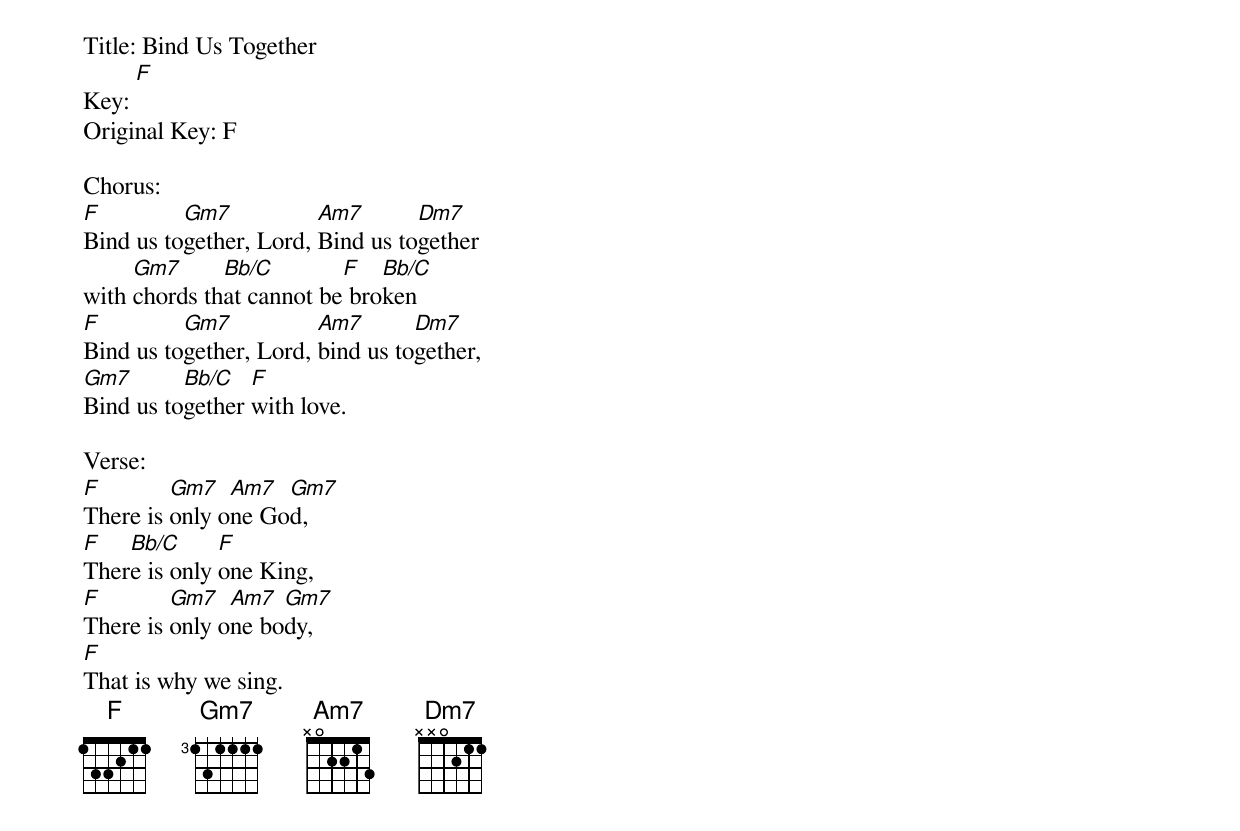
Title: Bind Us Together
Key: [F]
Original Key: F

Chorus:
[F]Bind us to[Gm7]gether, Lord, [Am7]Bind us to[Dm7]gether
with [Gm7]chords th[Bb/C]at cannot be[F] bro[Bb/C]ken
[F]Bind us to[Gm7]gether, Lord, [Am7]bind us to[Dm7]gether,
[Gm7]Bind us to[Bb/C]gether [F]with love.

Verse:
[F]There is [Gm7]only o[Am7]ne Go[Gm7]d,
[F]Ther[Bb/C]e is only [F]one King,
[F]There is [Gm7]only o[Am7]ne bo[Gm7]dy,
[F]That is why we sing.
